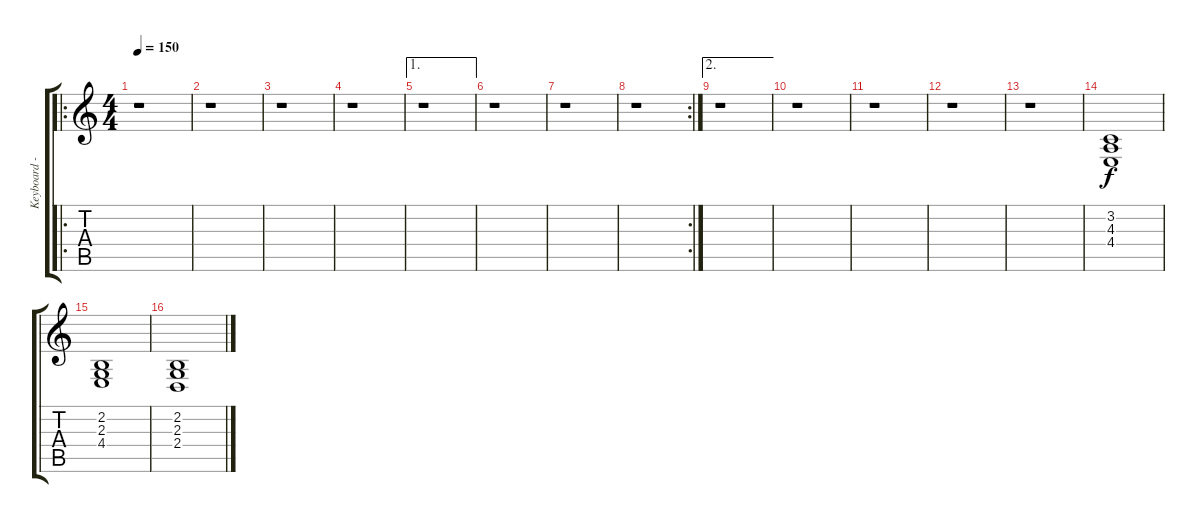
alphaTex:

\track ("Keyboard - Choir Aahs" "Keyboard -") {instrument choiraahs}
\staff {score tabs}
\tuning (D4 A3 F3 C3 G2 D2) {hide}
\ro
\ts (4 4)
\tempo 150
\clef g2
\ks c
r.1{dy f instrument choiraahs} |
r.1 |
r.1 |
r.1 |
\ae 1
r.1 |
r.1 |
r.1 |
\rc 2
r.1 |
\ae 2
r.1 |
r.1 |
r.1 |
r.1 |
r.1 |
(3.2 4.3 4.4).1 |
(2.2 2.3 4.4).1 |
(2.2 2.3 2.4).1
